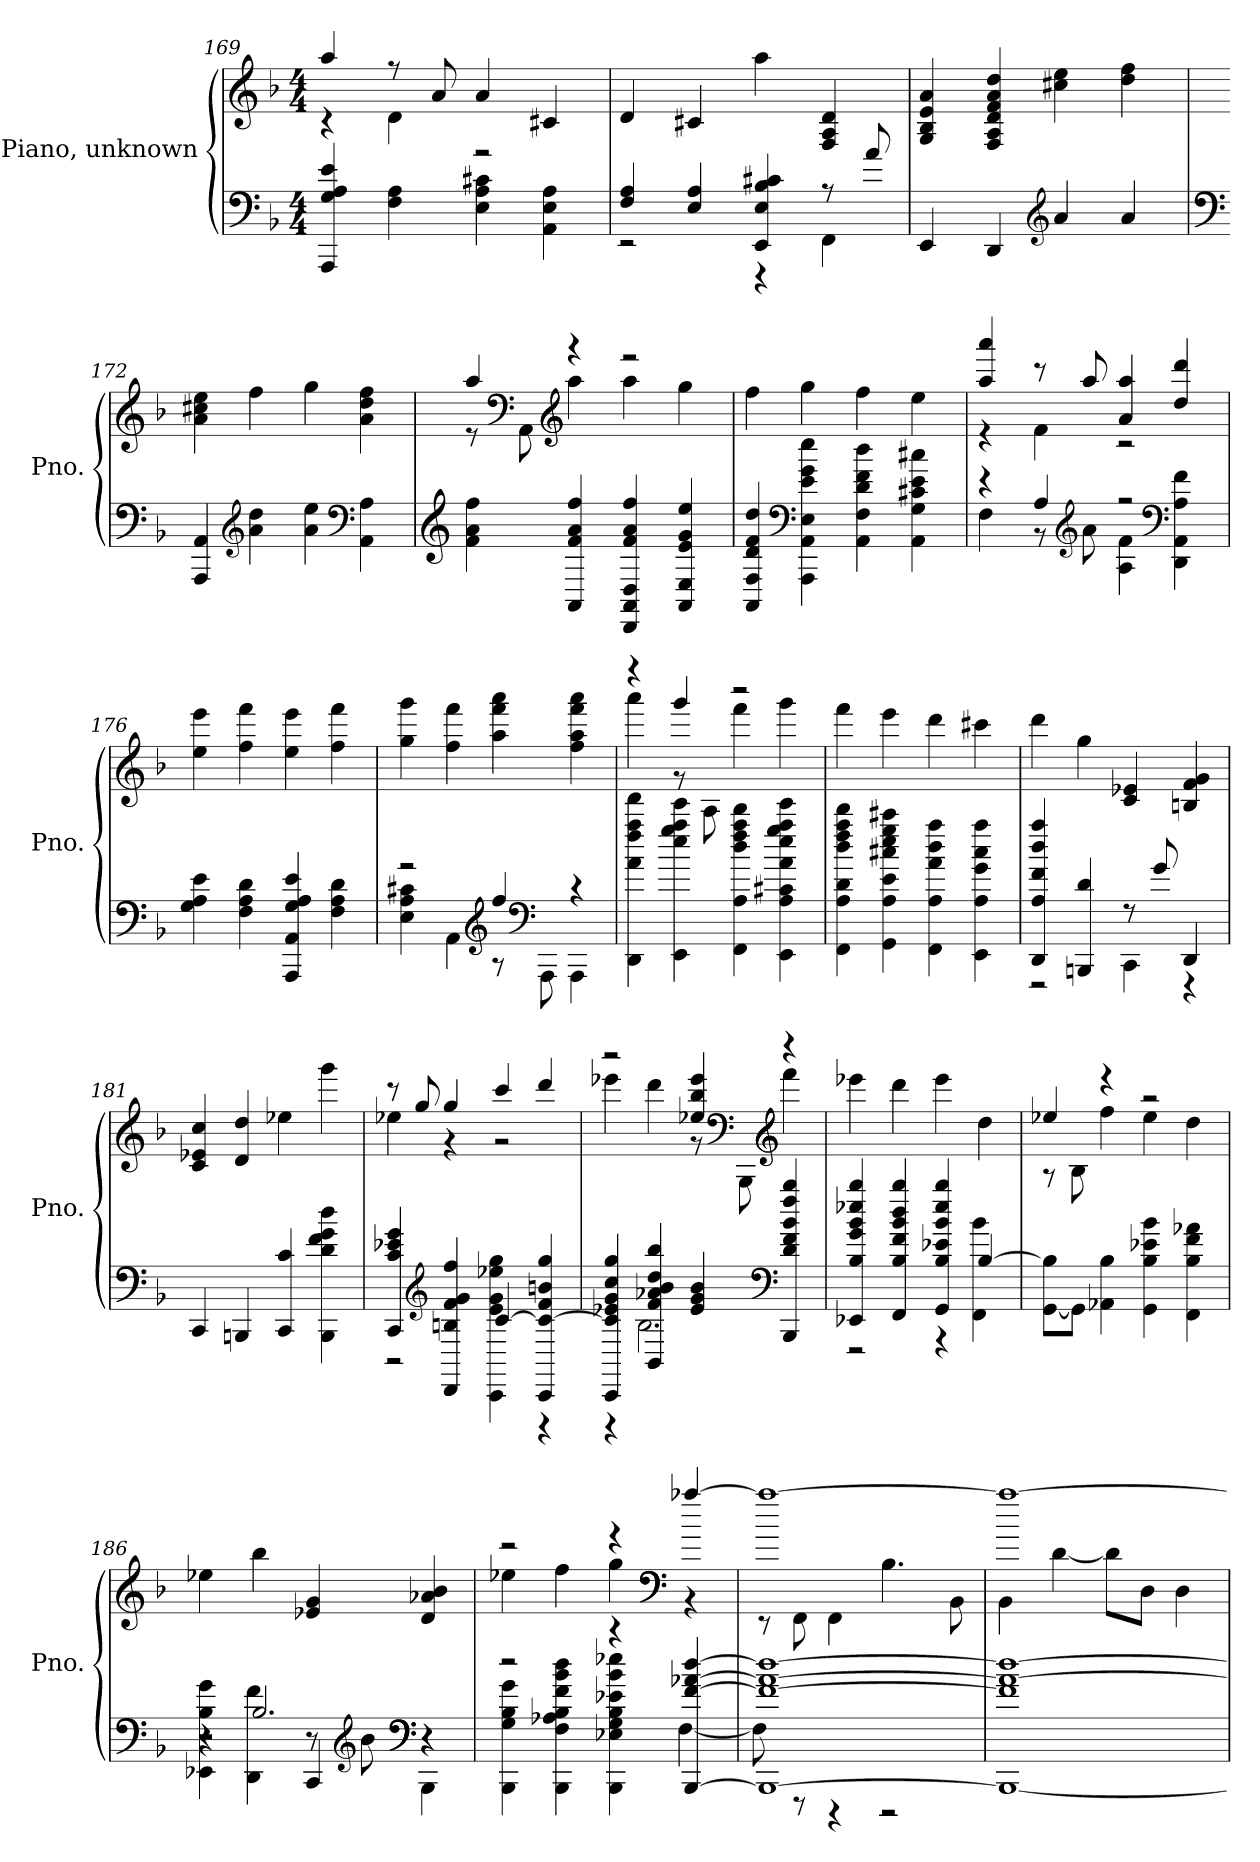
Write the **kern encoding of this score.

**kern	**kern
*part1	*part1
*staff2	*staff1
*I"Piano, unknown	*
*I'Pno.	*
*clefF4	*clefG2
*k[b-]	*k[b-]
*M4/4	*M4/4
=169	=169
*	*^
4AAA/ 4G/ 4A/ 4e/	4aa/	4r
4F\ 4A\	8r	4d\
.	8a/	.
4E\ 4A\ 4c#X\	4a/	2r
4AA\ 4E\ 4A\	4c#X/	.
*	*v	*v
!!LO:LB:g=z
=170	=170
*^	*
4F/ 4A/	2r	4d/
4E/ 4A/	.	4c#X/
4EE/ 4E/ 4B-/ 4c#X/	4r	4aa\
8r	4FF\	4F/ 4A/ 4d/
8a/	.	.
*v	*v	*
=171	=171
4EE/	4G/ 4B-/ 4e/ 4a/
4DD/	4F/ 4A/ 4d/ 4f/ 4a/ 4dd/
*clefG2	*
4a/	4cc#X\ 4ee\
4a/	4dd\ 4ff\
=172	=172
*clefF4	*
4AAA/ 4AA/	4a\ 4cc#X\ 4ee\
*clefG2	*
4a\ 4dd\	4ff\
4a\ 4ee\	4gg\
*clefF4	*
4AA\ 4A\	4a\ 4dd\ 4ff\
=173	=173
*clefG2	*
*	*^
4f\ 4a\ 4ff\	4aa/	8r
*	*clefF4	*
.	.	8AA\
*	*clefG2	*
4AA/ 4f/ 4a/ 4ff/	4r	4aa\
4DD/ 4AA/ 4D/ 4f/ 4a/ 4ff/	2r	4aa\
4AA/ 4E/ 4e/ 4g/ 4ee/	.	4gg\
*	*v	*v
!!LO:PB:g=z
=174	=174
4AA/ 4F/ 4d/ 4f/ 4dd/	4ff\
*clefF4	*
4AAA\ 4AA\ 4E\ 4e\ 4g\ 4ee\	4gg\
4AA\ 4F\ 4d\ 4f\ 4dd\	4ff\
4AA\ 4G\ 4c#X\ 4e\ 4cc#X\	4ee\
=175	=175
*^	*^
4r	4F\	4aa/ 4aaa/	4r
4A/	8r	8r	4f\
*clefG2	*	*	*
.	8a\	8aa/	.
2r	4A\ 4f\	4a/ 4aa/	2r
*clefF4	*	*	*
.	4DD\ 4AA\ 4A\ 4f\	4dd/ 4ddd/	.
*v	*v	*	*
*	*v	*v
=176	=176
4G\ 4A\ 4e\	4ee\ 4eee\
4F\ 4A\ 4d\	4ff\ 4fff\
4AAA/ 4AA/ 4G/ 4A/ 4e/	4ee\ 4eee\
4F\ 4A\ 4d\	4ff\ 4fff\
=177	=177
*^	*
2r	4E\ 4A\ 4c#X\	4gg\ 4ggg\
.	4AA\	4ff\ 4fff\
*clefG2	*	*
4ff/	8r	4aa\ 4fff\ 4aaa\
*clefF4	*	*
.	8AAA\	.
4r	4AAA\	4ff\ 4aa\ 4fff\ 4aaa\
*v	*v	*
=178	=178
*	*^
4DD\ 4a\ 4ff\ 4aa\ 4fff\	4r	4aaa\
4EE\ 4ee\ 4gg\ 4aa\ 4eee\	4ggg/	8r
.	.	8A\
4FF\ 4A\ 4dd\ 4ff\ 4aa\ 4ddd\	2r	4fff\
4EE\ 4A\ 4c#X\ 4a\ 4ee\ 4gg\ 4aa\ 4eee\	.	4ggg\
*	*v	*v
!!LO:LB:g=z
=179	=179
4FF\ 4A\ 4d\ 4dd\ 4ff\ 4aa\ 4ddd\	4fff\
4GG\ 4A\ 4e\ 4cc#X\ 4ee\ 4gg\ 4ccc#X\	4eee\
4FF\ 4A\ 4a\ 4dd\ 4aa\	4ddd\
4EE\ 4A\ 4g\ 4cc#\ 4aa\	4ccc#X\
=180	=180
*^	*
4DD/ 4A/ 4f/ 4dd/ 4aa/	2r	4ddd\
4BBBn/ 4d/	.	4gg\
8r	4CC\	4c/ 4e-X/
8g/	.	.
4DD/	4r	4Bn/ 4f/ 4g/
*v	*v	*
=181	=181
4CC/	4c/ 4e-X/ 4cc/
4BBBn/	4d/ 4dd/
4CC/ 4c/	4ee-X\
4BBB\ 4d\ 4f\ 4g\ 4dd\	4ggg\
=182	=182
*^	*^
4CC/ 4c/ 4e-X/ 4g/	2r	8r	4ee-X\
.	.	8gg/	.
*clefG2	*	*	*
4DD/ 4Bn/ 4f/ 4g/ 4ff/	.	4gg/	4r
[4c/	4CC\ 4e-\ 4g\ 4ee-X\ 4gg\	4ccc/	2r
4CC/ 4c/_ 4f/ 4bn/ 4gg/	4r	4ddd/	.
=183	=183	=183	=183
4CC/ 4c/] 4e-X/ 4g/ 4cc/ 4gg/	4r	2r	4eee-X\
4BB-/ 4f/ 4a-X/ 4b-/ 4dd/ 4bb-/	2.B-\	.	4ddd\
4e-/ 4g/ 4b-/	.	4ee-X/ 4bb-/ 4eee-/	8r
*	*	*clefF4	*
.	.	.	8BBB-\
*clefF4	*	*clefG2	*
4BBB-/ 4d/ 4f/ 4b-/ 4ff/ 4bb-/	.	4r	4fff\
*	*	*v	*v
!!LO:LB:g=z
=184	=184	=184
4EE-X/ 4B-/ 4g/ 4b-/ 4ee-X/ 4bb-/	2r	4eee-X\
4FF/ 4B-/ 4f/ 4b-/ 4dd/ 4bb-/	.	4ddd\
4GG/ 4B-/ 4e-X/ 4b-/ 4ee-/ 4bb-/	4r	4eee-\
[4B-/	4FF\ 4b-\	4dd\
*v	*v	*
=185	=185
*	*^
[8GG\ 8B-\]L	4ee-X/	8r
8GG\J]	.	8B-\
4AA-X\ 4B-\	4r	4ff\
4GG\ 4B-\ 4e-X\ 4b-\	2r	4ee-\
4FF\ 4B-\ 4f\ 4a-X\	.	4dd\
*	*v	*v
=186	=186
*^	*
*	*^	*
4r	4EE-X\ 4B-\ 4g\	2r	4ee-X\
2.B-/	4DD\ 4f\	.	4bb-\
.	8r	4CC/	4e-X/ 4g/
*clefG2	*	*	*
.	8b-\	.	.
*clefF4	*	*	*
.	4BBB-\	4r	4d/ 4a-X/ 4b-/
*	*v	*v	*
=187	=187	=187
*	*	*^
2r	4BBB-\ 4G\ 4B-\ 4g\	2r	4ee-X\
.	4BBB-\ 4F\ 4A-X\ 4B-\ 4f\ 4b-\ 4dd\	.	4ff\
4r	4BBB-\ 4E-X\ 4G\ 4B-\ 4e-X\ 4b-\ 4ee-X\	4r	4gg\
*	*	*clefF4	*
[4BBB-/ [4f/ [4a-X/ [4dd/	[4F\	[4aa-X/	4r
!!LO:LB:g=z	!!
=188	=188	=188	=188
1BBB-_ 1f_ 1a-_ 1dd_	8F\]	1aa-_	8r
.	8r	.	8FF\
.	4r	.	4FF\
.	2r	.	4.B-\
.	.	.	8BB-\
*v	*v	*	*
=189	=189	=189
1BBB-_ 1f] 1a-_ 1dd_	1aa-_	4BB-\
.	.	[4d\
.	.	8d\L]
.	.	8D\J
.	.	4D\
*	*v	*v
=	=
*-	*-
